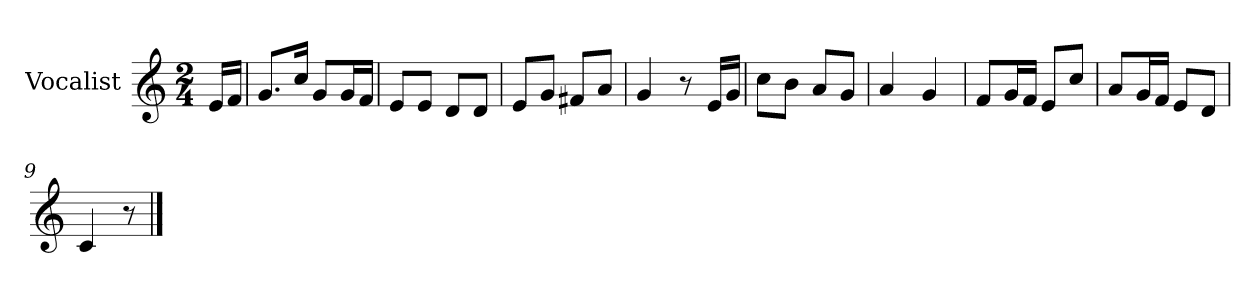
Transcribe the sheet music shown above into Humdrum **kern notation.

**kern
*part1
*staff1
*I"Vocalist
*k[]
*C:
*M2/4
=
16eLL
16fJJ
=1
8.gL
16ccJk
8gL
16gL
16fJJ
=2
8eL
8eJ
8dL
8dJ
=3
8eL
8gJ
8f#XL
8aJ
=4
4g
8r
16eLL
16gJJ
=5
8ccL
8bJ
8aL
8gJ
=6
4a
4g
=7
8fL
16gL
16fJJ
8eL
8ccJ
=8
8aL
16gL
16fJJ
8eL
8dJ
=9
4c
8r
==
*-
